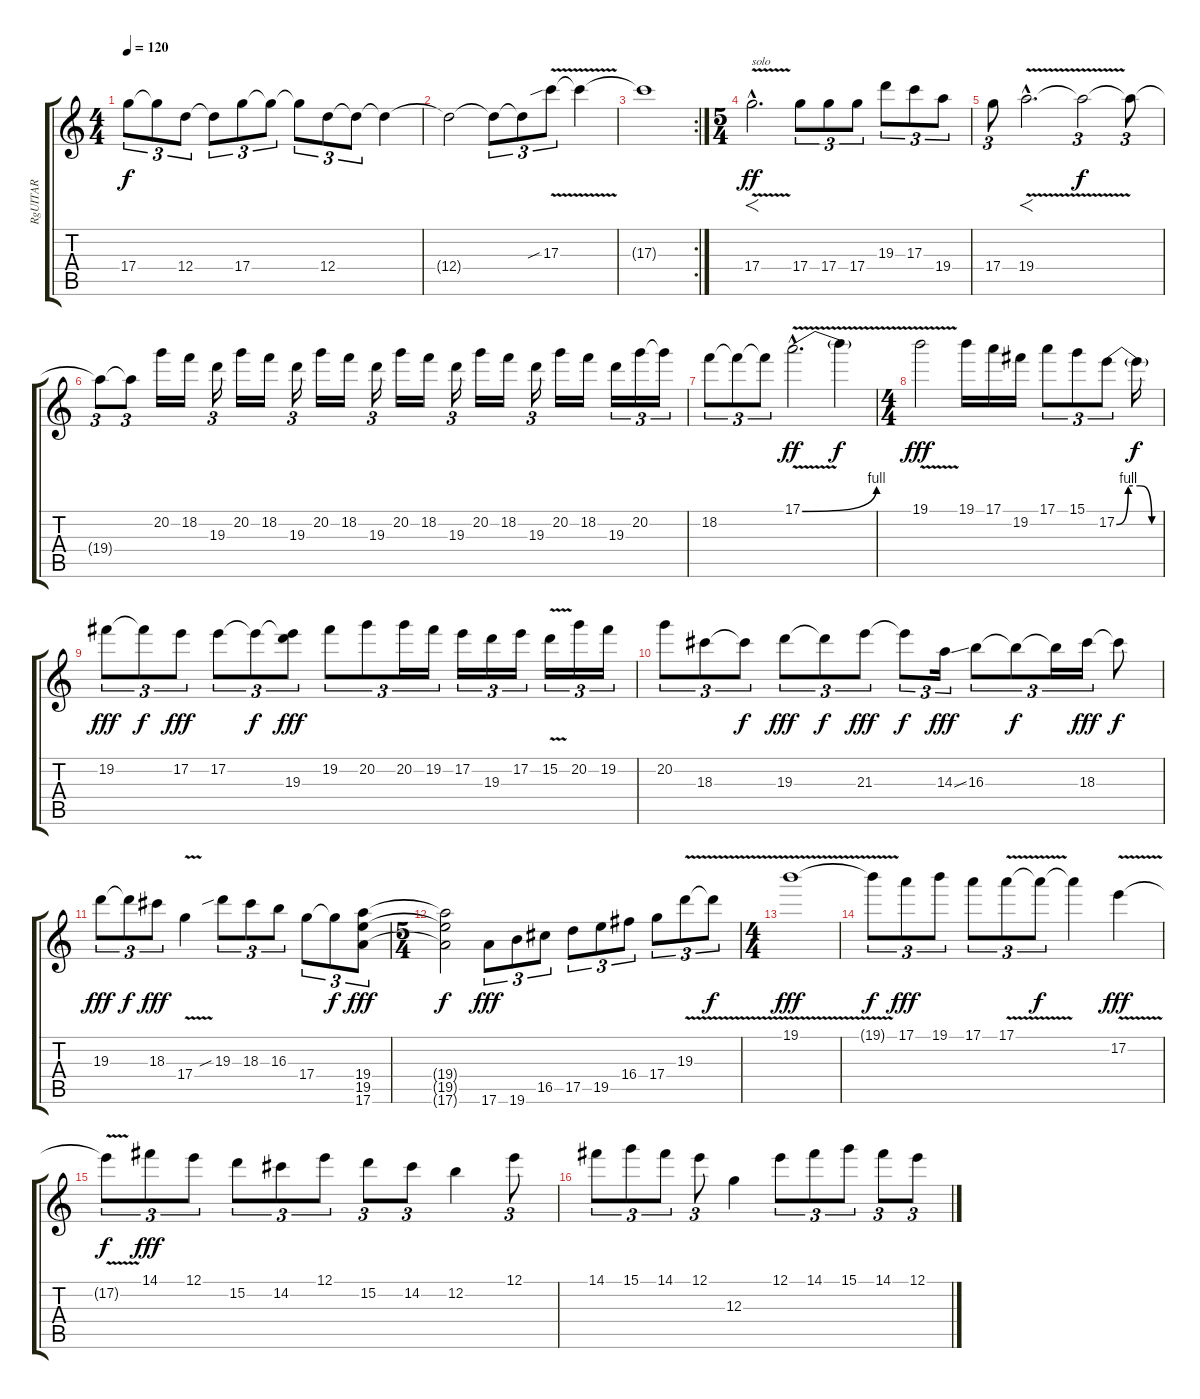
\track ("RgUITAR" "RgUITAR") {instrument overdrivenguitar}
\staff {score tabs}
\tuning (E4 B3 G3 D3 A2 E2) {hide}
\ts (4 4)
\tempo 120
\clef g2
\ks c
17.4.8{tu (3 2) dy f} 17.4{t}.8{tu (3 2)} 12.4.8{tu (3 2)} 12.4{t}.8{tu (3 2)} 17.4.8{tu (3 2)} 17.4{t}.8{tu (3 2)} 17.4{t}.8{tu (3 2)} 12.4.8{tu (3 2)} 12.4{t}.8{tu (3 2)} 12.4{t}.4 |
12.4{t}.2 12.4{t}.8{tu (3 2)} 12.4{t}.8{tu (3 2)} 17.3{v sib}.8{tu (3 2)} 17.3{t}.4 |
\rc 2
17.3{t}.1 |
\ts (5 4)
17.4{v hac}.2{f d txt "solo" dy ff} 17.4.8{tu (3 2)} 17.4.8{tu (3 2)} 17.4.8{tu (3 2)} 19.3.8{tu (3 2)} 17.3.8{tu (3 2)} 19.4.8{tu (3 2)} |
17.4.8{tu (3 2)} 19.4{v hac}.2{f d} 19.4{t}.2{tu (3 2) dy f} 19.4{t}.8{tu (3 2)} |
19.4{t}.8{tu (3 2)} 19.4{t}.8{tu (3 2)} 20.2.16 18.2.16 19.3.16{tu (3 2)} 20.2.16 18.2.16 19.3.16{tu (3 2)} 20.2.16 18.2.16 19.3.16{tu (3 2)} 20.2.16 18.2.16 19.3.16{tu (3 2)} 20.2.16 18.2.16 19.3.16{tu (3 2)} 20.2.16 18.2.16 19.3.16{tu (3 2)} 20.2.16{tu (3 2)} 20.2{t}.16{tu (3 2)} |
18.2.8{tu (3 2)} 18.2{t}.8{tu (3 2)} 18.2{t}.8{tu (3 2)} 17.1{be (bend 0 0 60 4) v hac}.2{d dy ff} 17.1{t}.4{dy f} |
\ts (4 4)
19.1{v}.2{dy fff volume 16} 19.1.16 17.1.16 19.2.16 17.1.8{tu (3 2)} 15.1.8{tu (3 2)} 17.2{be (custom 0 0 15 4 30 4 45 0 60 0)}.8{tu (3 2)} 17.2{t}.16{dy f} |
19.2.8{tu (3 2) dy fff} 19.2{t}.8{tu (3 2) dy f} 17.2.8{tu (3 2) dy fff} 17.2.8{tu (3 2)} 17.2{t}.8{tu (3 2) dy f} (17.2{t} 19.3).8{tu (3 2) dy fff} 19.2.8{tu (3 2)} 20.2.8{tu (3 2)} 20.2.16{tu (3 2)} 19.2.16{tu (3 2)} 17.2.16{tu (3 2)} 19.3.16{tu (3 2)} 17.2.16{tu (3 2)} 15.2{v}.16{tu (3 2)} 20.2.16{tu (3 2)} 19.2.16{tu (3 2)} |
20.2.8{tu (3 2)} 18.3.8{tu (3 2)} 18.3{t}.8{tu (3 2) dy f} 19.3.8{tu (3 2) dy fff} 19.3{t}.8{tu (3 2) dy f} 21.3.8{tu (3 2) dy fff} 21.3{t}.8{tu (3 2) dy f} 14.3{ss}.16{tu (3 2) dy fff} 16.3.8{tu (3 2)} 16.3{t}.8{tu (3 2) dy f} 16.3{t}.16{tu (3 2)} 18.3.16{tu (3 2) dy fff} 18.3{t}.8{dy f} |
19.3.8{tu (3 2) dy fff} 19.3{t}.8{tu (3 2) dy f} 18.3.8{tu (3 2) dy fff} 17.4{v}.4 19.3{sib}.8{tu (3 2)} 18.3.8{tu (3 2)} 16.3.8{tu (3 2)} 17.4.8{tu (3 2)} 17.4{t}.8{tu (3 2) dy f} (19.4 19.5 17.6).8{tu (3 2) dy fff} |
\ts (5 4)
(19.4{t} 19.5{t} 17.6{t}).2{dy f} 17.6.8{tu (3 2) dy fff} 19.6.8{tu (3 2)} 16.5.8{tu (3 2)} 17.5.8{tu (3 2)} 19.5.8{tu (3 2)} 16.4.8{tu (3 2)} 17.4.8{tu (3 2)} 19.3{v}.8{tu (3 2)} 19.3{t}.8{tu (3 2) dy f} |
\ts (4 4)
19.1{v}.1{dy fff} |
19.1{t}.8{tu (3 2) dy f} 17.1.8{tu (3 2) dy fff} 19.1.8{tu (3 2)} 17.1.8{tu (3 2)} 17.1{v}.8{tu (3 2)} 17.1{t}.8{tu (3 2) dy f} 17.1{t}.4 17.2{v}.4{dy fff} |
17.2{t}.8{tu (3 2) dy f} 14.1.8{tu (3 2) dy fff} 12.1.8{tu (3 2)} 15.2.8{tu (3 2)} 14.2.8{tu (3 2)} 12.1.8{tu (3 2)} 15.2.8{tu (3 2)} 14.2.8{tu (3 2)} 12.2.4 12.1.8{tu (3 2)} |
14.1.8{tu (3 2)} 15.1.8{tu (3 2)} 14.1.8{tu (3 2)} 12.1.8{tu (3 2)} 12.3.4 12.1.8{tu (3 2)} 14.1.8{tu (3 2)} 15.1.8{tu (3 2)} 14.1.8{tu (3 2)} 12.1.8{tu (3 2)}
